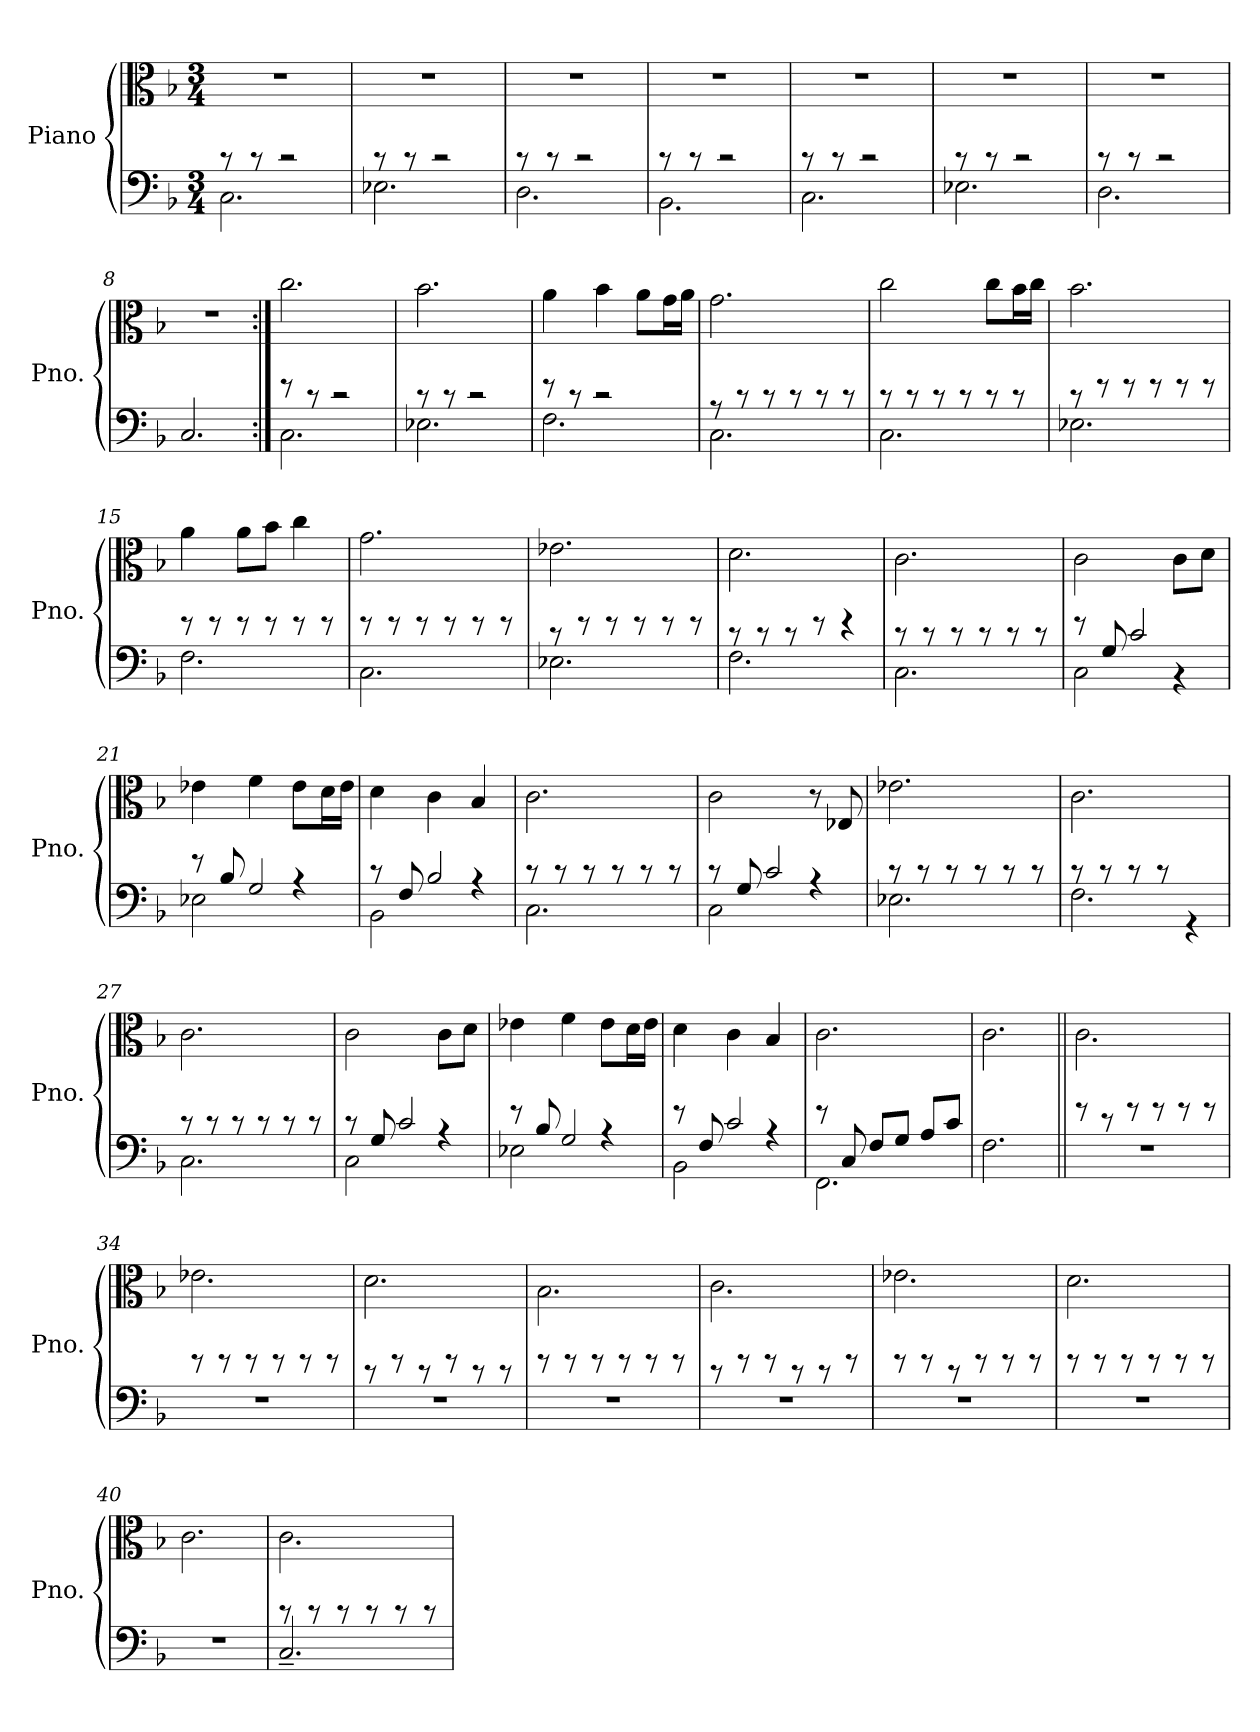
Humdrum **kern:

**kern	**kern
*part1	*part1
*staff2	*staff1
*I"Piano	*
*I'Pno.	*
*clefF4	*clefC3
*k[b-]	*k[b-]
*M3/4	*M3/4
*MM136	*MM136
=1	=1
*^	*
8rc	2.C\	2.r
8rc	.	.
2rc	.	.
=2	=2	=2
8rc	2.E-X\	2.r
8rc	.	.
2rc	.	.
=3	=3	=3
8rc	2.D\	2.r
8rc	.	.
2rc	.	.
=4	=4	=4
8rc	2.BB-\	2.r
8rc	.	.
2rc	.	.
=5	=5	=5
8rc	2.C\	2.r
8rc	.	.
2rc	.	.
=6	=6	=6
8rc	2.E-X\	2.r
8rc	.	.
2rc	.	.
=7	=7	=7
8rc	2.D\	2.r
8rc	.	.
2rc	.	.
*v	*v	*
=8	=8
2.C/	2.r
=9:|!	=9:|!
*^	*
8re	2.C\	2.cc\
8rc	.	.
2rc	.	.
!!LO:LB:g=z
=10	=10	=10
8rc	2.E-X\	2.b-\
8rc	.	.
2rc	.	.
=11	=11	=11
8re	2.F\	4a\
8rc	.	.
2rc	.	4b-\
.	.	8a\L
.	.	16g\L
.	.	16a\JJ
=12	=12	=12
8rA	2.C\	2.g\
8rc	.	.
8rc	.	.
8rc	.	.
8rc	.	.
8rc	.	.
=13	=13	=13
8rc	2.C\	2cc\
8rc	.	.
8rc	.	.
8rc	.	.
8rc	.	8cc\L
8rc	.	16b-\L
.	.	16cc\JJ
=14	=14	=14
8rc	2.E-X\	2.b-\
8re	.	.
8re	.	.
8re	.	.
8re	.	.
8re	.	.
=15	=15	=15
8re	2.F\	4a\
8re	.	.
8re	.	8a\L
8re	.	8b-\J
8re	.	4cc\
8re	.	.
=16	=16	=16
8re	2.C\	2.g\
8re	.	.
8re	.	.
8re	.	.
8re	.	.
8re	.	.
=17	=17	=17
8rc	2.E-X\	2.e-X\
8re	.	.
8re	.	.
8re	.	.
8re	.	.
8re	.	.
=18	=18	=18
8rc	2.F\	2.d\
8rc	.	.
8rc	.	.
8re	.	.
4r	.	.
!!LO:LB:g=z
=19	=19	=19
8rc	2.C\	2.c\
8rc	.	.
8rc	.	.
8rc	.	.
8rc	.	.
8rc	.	.
=20	=20	=20
8re	2C\	2c\
8G/	.	.
2c/	.	.
.	4r	8c\L
.	.	8d\J
=21	=21	=21
8re	2E-X\	4e-X\
8B-/	.	.
2G/	.	4f\
.	4rA	8e-\L
.	.	16d\L
.	.	16e-\JJ
=22	=22	=22
8rc	2BB-\	4d\
8F/	.	.
2B-/	.	4c\
.	4rA	4B-/
=23	=23	=23
8rc	2.C\	2.c\
8rc	.	.
8rc	.	.
8rc	.	.
8rc	.	.
8rc	.	.
=24	=24	=24
8rc	2C\	2c\
8G/	.	.
2c/	.	.
.	4rA	8r
.	.	8E-X/
=25	=25	=25
8rc	2.E-X\	2.e-X\
8rc	.	.
8rc	.	.
8rc	.	.
8rc	.	.
8rc	.	.
=26	=26	=26
8rc	2.F\	2.c\
8rc	.	.
8rc	.	.
8rc	.	.
4rGG	.	.
!!LO:LB:g=z
=27	=27	=27
8rc	2.C\	2.c\
8rc	.	.
8rc	.	.
8rc	.	.
8rc	.	.
8rc	.	.
=28	=28	=28
8rc	2C\	2c\
8G/	.	.
2c/	.	.
.	4rA	8c\L
.	.	8d\J
=29	=29	=29
8re	2E-X\	4e-X\
8B-/	.	.
2G/	.	4f\
.	4rA	8e-\L
.	.	16d\L
.	.	16e-\JJ
=30	=30	=30
8re	2BB-\	4d\
8F/	.	.
2c/	.	4c\
.	4rA	4B-/
=31	=31	=31
8re	2.FF\	2.c\
8C/	.	.
8F/L	.	.
8G/J	.	.
8A/L	.	.
8c/J	.	.
*v	*v	*
=32	=32
2.F\	2.c\
=33||	=33||
*	*^
2.r	8rCC	2.c\
.	8rAAA	.
.	8rCC	.
.	8rCC	.
.	8rCC	.
.	8rCC	.
!!LO:LB:g=z	!!
=34	=34	=34
2.r	8rCC	2.e-X\
.	8rCC	.
.	8rCC	.
.	8rCC	.
.	8rCC	.
.	8rCC	.
=35	=35	=35
2.r	8rAAA	2.d\
.	8rCC	.
.	8rAAA	.
.	8rCC	.
.	8rAAA	.
.	8rAAA	.
=36	=36	=36
2.r	8rCC	2.B-\
.	8rCC	.
.	8rCC	.
.	8rCC	.
.	8rCC	.
.	8rCC	.
=37	=37	=37
2.r	8rAAA	2.c\
.	8rCC	.
.	8rCC	.
.	8rAAA	.
.	8rAAA	.
.	8rCC	.
=38	=38	=38
2.r	8rCC	2.e-X\
.	8rCC	.
.	8rAAA	.
.	8rCC	.
.	8rCC	.
.	8rCC	.
=39	=39	=39
2.r	8rCC	2.d\
.	8rCC	.
.	8rCC	.
.	8rCC	.
.	8rCC	.
.	8rCC	.
*	*v	*v
=40	=40
2.r	2.c\
=41	=41
*	*^
2.C~/	8rCC	2.c\
.	8rCC	.
.	8rCC	.
.	8rCC	.
.	8rCC	.
.	8rCC	.
*	*v	*v
=	=
*-	*-
